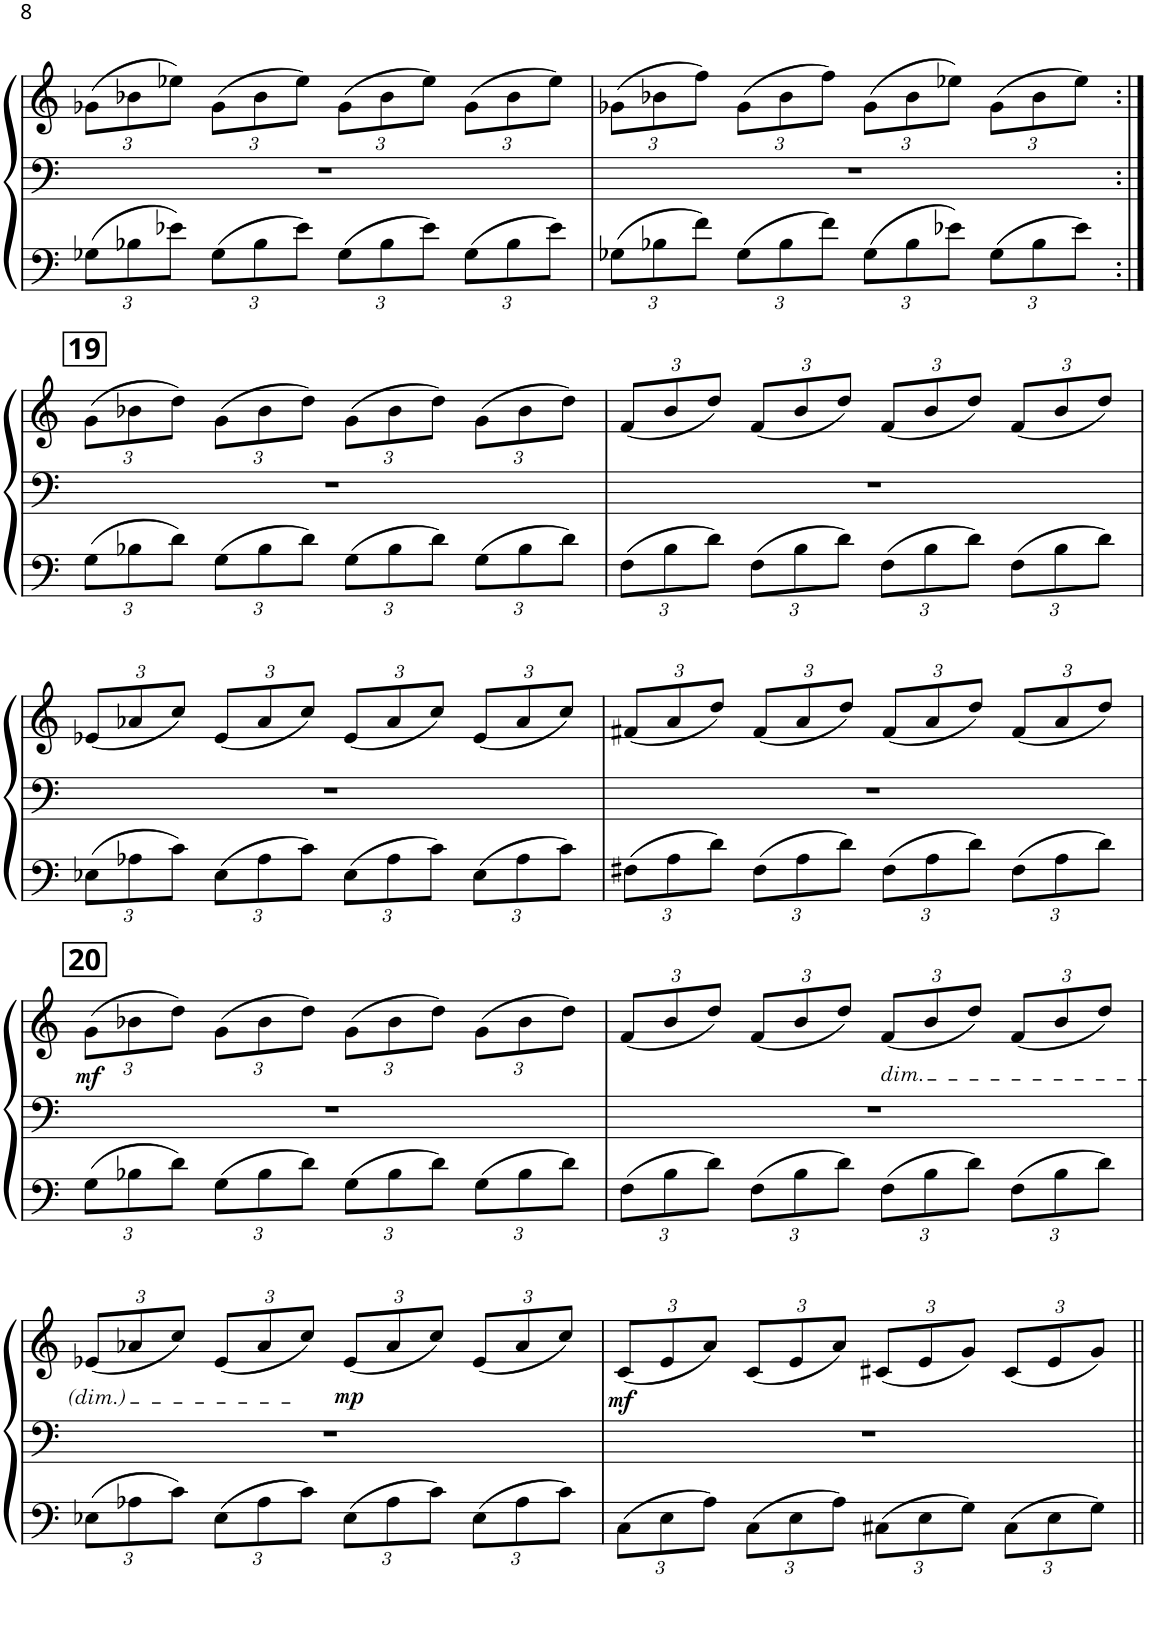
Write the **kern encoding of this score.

**kern	**kern	**kern	**dynam
*part1	*part1	*part1	*part1
*staff3	*staff2	*staff1	*staff1/2/3
*I"Piano	*	*	*
*I'Pno.	*	*	*
!!LO:PB:g=z
*clefF4	*clefF4	*clefG2	*
*k[]	*k[]	*k[]	*
*M4/4	*M4/4	*M4/4	*
*Xbrackettup	*	*Xbrackettup	*
=72	=72	=72	=72
12G-X\L	1r	(12g-X\L	.
12B-X\	.	12b-X\	.
12e-X\J	.	12ee-X\J)	.
12G-\L	.	(12g-\L	.
12B-\	.	12b-\	.
12e-\J	.	12ee-\J)	.
12G-\L	.	(12g-\L	.
12B-\	.	12b-\	.
12e-\J	.	12ee-\J)	.
12G-\L	.	(12g-\L	.
12B-\	.	12b-\	.
12e-\J	.	12ee-\J)	.
=73	=73	=73	=73
12G-X\L	1r	(12g-X\L	.
12B-X\	.	12b-X\	.
12f\J	.	12ff\J)	.
12G-\L	.	(12g-\L	.
12B-\	.	12b-\	.
12f\J	.	12ff\J)	.
12G-\L	.	(12g-\L	.
12B-\	.	12b-\	.
12e-X\J	.	12ee-X\J)	.
12G-\L	.	(12g-\L	.
12B-\	.	12b-\	.
12e-\J	.	12ee-\J)	.
!!LO:LB:g=z
!!LO:REH:place=s1:a:B:cj:fs=14:t=19
=74:|!	=74:|!	=74:|!	=74:|!
12G\L	1r	(12g\L	.
12B-X\	.	12b-X\	.
12d\J	.	12dd\J)	.
12G\L	.	(12g\L	.
12B-\	.	12b-\	.
12d\J	.	12dd\J)	.
12G\L	.	(12g\L	.
12B-\	.	12b-\	.
12d\J	.	12dd\J)	.
12G\L	.	(12g\L	.
12B-\	.	12b-\	.
12d\J	.	12dd\J)	.
=75	=75	=75	=75
12F\L	1r	(12f/L	.
12B\	.	12b/	.
12d\J	.	12dd/J)	.
12F\L	.	(12f/L	.
12B\	.	12b/	.
12d\J	.	12dd/J)	.
12F\L	.	(12f/L	.
12B\	.	12b/	.
12d\J	.	12dd/J)	.
12F\L	.	(12f/L	.
12B\	.	12b/	.
12d\J	.	12dd/J)	.
!!LO:LB:g=z
=76	=76	=76	=76
12E-X\L	1r	(12e-X/L	.
12A-X\	.	12a-X/	.
12c\J	.	12cc/J)	.
12E-\L	.	(12e-/L	.
12A-\	.	12a-/	.
12c\J	.	12cc/J)	.
12E-\L	.	(12e-/L	.
12A-\	.	12a-/	.
12c\J	.	12cc/J)	.
12E-\L	.	(12e-/L	.
12A-\	.	12a-/	.
12c\J	.	12cc/J)	.
=77	=77	=77	=77
12F#X\L	1r	(12f#X/L	.
12A\	.	12a/	.
12d\J	.	12dd/J)	.
12F#\L	.	(12f#/L	.
12A\	.	12a/	.
12d\J	.	12dd/J)	.
12F#\L	.	(12f#/L	.
12A\	.	12a/	.
12d\J	.	12dd/J)	.
12F#\L	.	(12f#/L	.
12A\	.	12a/	.
12d\J	.	12dd/J)	.
!!LO:LB:g=z
!!LO:REH:place=s1:a:B:cj:fs=14:t=20
=78	=78	=78	=78
!	!	!	!LO:DY:b
12G\L	1r	(12g\L	mf
12B-X\	.	12b-X\	.
12d\J	.	12dd\J)	.
12G\L	.	(12g\L	.
12B-\	.	12b-\	.
12d\J	.	12dd\J)	.
12G\L	.	(12g\L	.
12B-\	.	12b-\	.
12d\J	.	12dd\J)	.
12G\L	.	(12g\L	.
12B-\	.	12b-\	.
12d\J	.	12dd\J)	.
=79	=79	=79	=79
12F\L	1r	(12f/L	.
12B\	.	12b/	.
12d\J	.	12dd/J)	.
12F\L	.	(12f/L	.
12B\	.	12b/	.
12d\J	.	12dd/J)	.
!	!	!LO:TX:b:i:t=dim.	!
12F\L	.	(12f/L	.
12B\	.	12b/	.
12d\J	.	12dd/J)	.
12F\L	.	(12f/L	.
12B\	.	12b/	.
12d\J	.	12dd/J)	.
!!LO:LB:g=z
=80	=80	=80	=80
12E-X\L	1r	(12e-X/L	.
12A-X\	.	12a-X/	.
12c\J	.	12cc/J)	.
12E-\L	.	(12e-/L	.
12A-\	.	12a-/	.
12c\J	.	12cc/J)	.
!	!	!	!LO:DY:b
12E-\L	.	(12e-/L	mp
12A-\	.	12a-/	.
12c\J	.	12cc/J)	.
12E-\L	.	(12e-/L	.
12A-\	.	12a-/	.
12c\J	.	12cc/J)	.
=81	=81	=81	=81
!	!	!	!LO:DY:b
12C\L	1r	(12c/L	mf
12E\	.	12e/	.
12A\J	.	12a/J)	.
12C\L	.	(12c/L	.
12E\	.	12e/	.
12A\J	.	12a/J)	.
12C#X\L	.	(12c#X/L	.
12E\	.	12e/	.
12G\J	.	12g/J)	.
12C#\L	.	(12c#/L	.
12E\	.	12e/	.
12G\J	.	12g/J)	.
=||	=||	=||	=||
*-	*-	*-	*-
